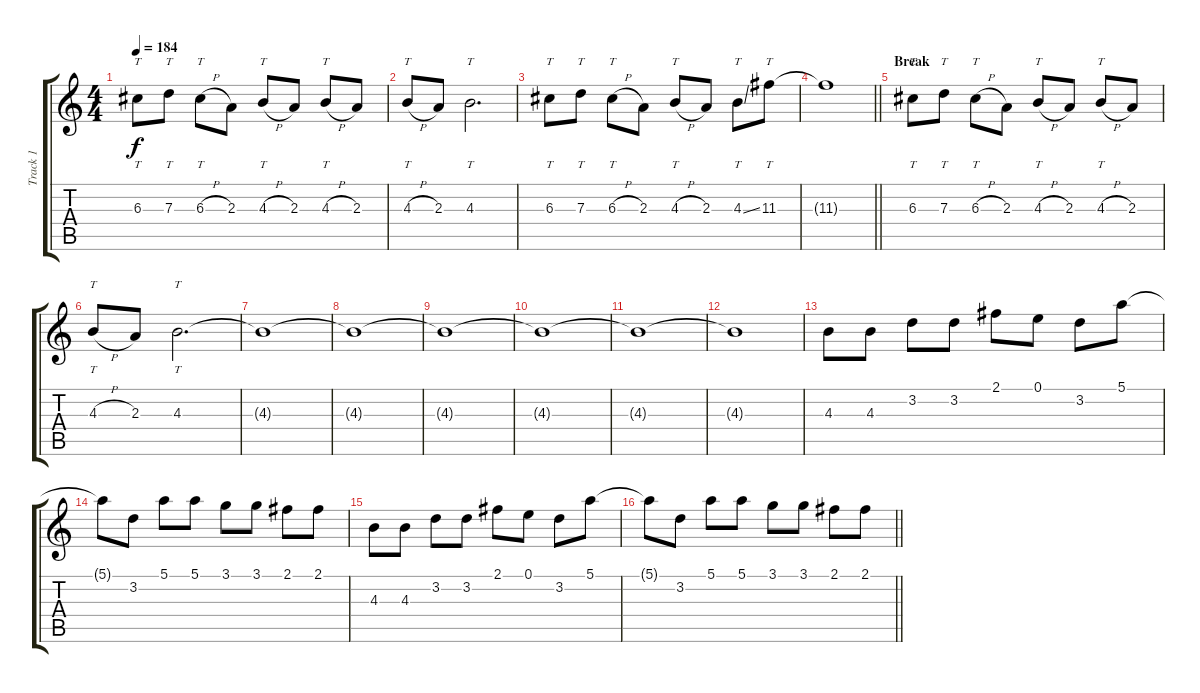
\track ("Track 1" "Track 1") {instrument electricguitarclean}
\staff {score tabs}
\tuning (E4 B3 G3 D3 A2 D2) {hide}
\ts (4 4)
\tempo 184
\clef g2
\ks c
6.3.8{tt dy f} 7.3.8{tt} 6.3{h}.8{tt} 2.3.8 4.3{h}.8{tt} 2.3.8 4.3{h}.8{tt} 2.3.8 |
4.3{h}.8{tt} 2.3.8 4.3.2{tt d} |
6.3.8{tt} 7.3.8{tt} 6.3{h}.8{tt} 2.3.8 4.3{h}.8{tt} 2.3.8 4.3{ss}.8{tt} 11.3.8{tt} |
\barLineRight lightlight
11.3{t}.1 |
\section ("" "Break")
6.3.8{tt} 7.3.8{tt} 6.3{h}.8{tt} 2.3.8 4.3{h}.8{tt} 2.3.8 4.3{h}.8{tt} 2.3.8 |
4.3{h}.8{tt} 2.3.8 4.3.2{tt d} |
4.3{t}.1 |
4.3{t}.1 |
4.3{t}.1 |
4.3{t}.1 |
4.3{t}.1 |
4.3{t}.1 |
4.3.8 4.3.8 3.2.8 3.2.8 2.1.8 0.1.8 3.2.8 5.1.8 |
5.1{t}.8 3.2.8 5.1.8 5.1.8 3.1.8 3.1.8 2.1.8 2.1.8 |
4.3.8 4.3.8 3.2.8 3.2.8 2.1.8 0.1.8 3.2.8 5.1.8 |
\barLineRight lightlight
5.1{t}.8 3.2.8 5.1.8 5.1.8 3.1.8 3.1.8 2.1.8 2.1.8
